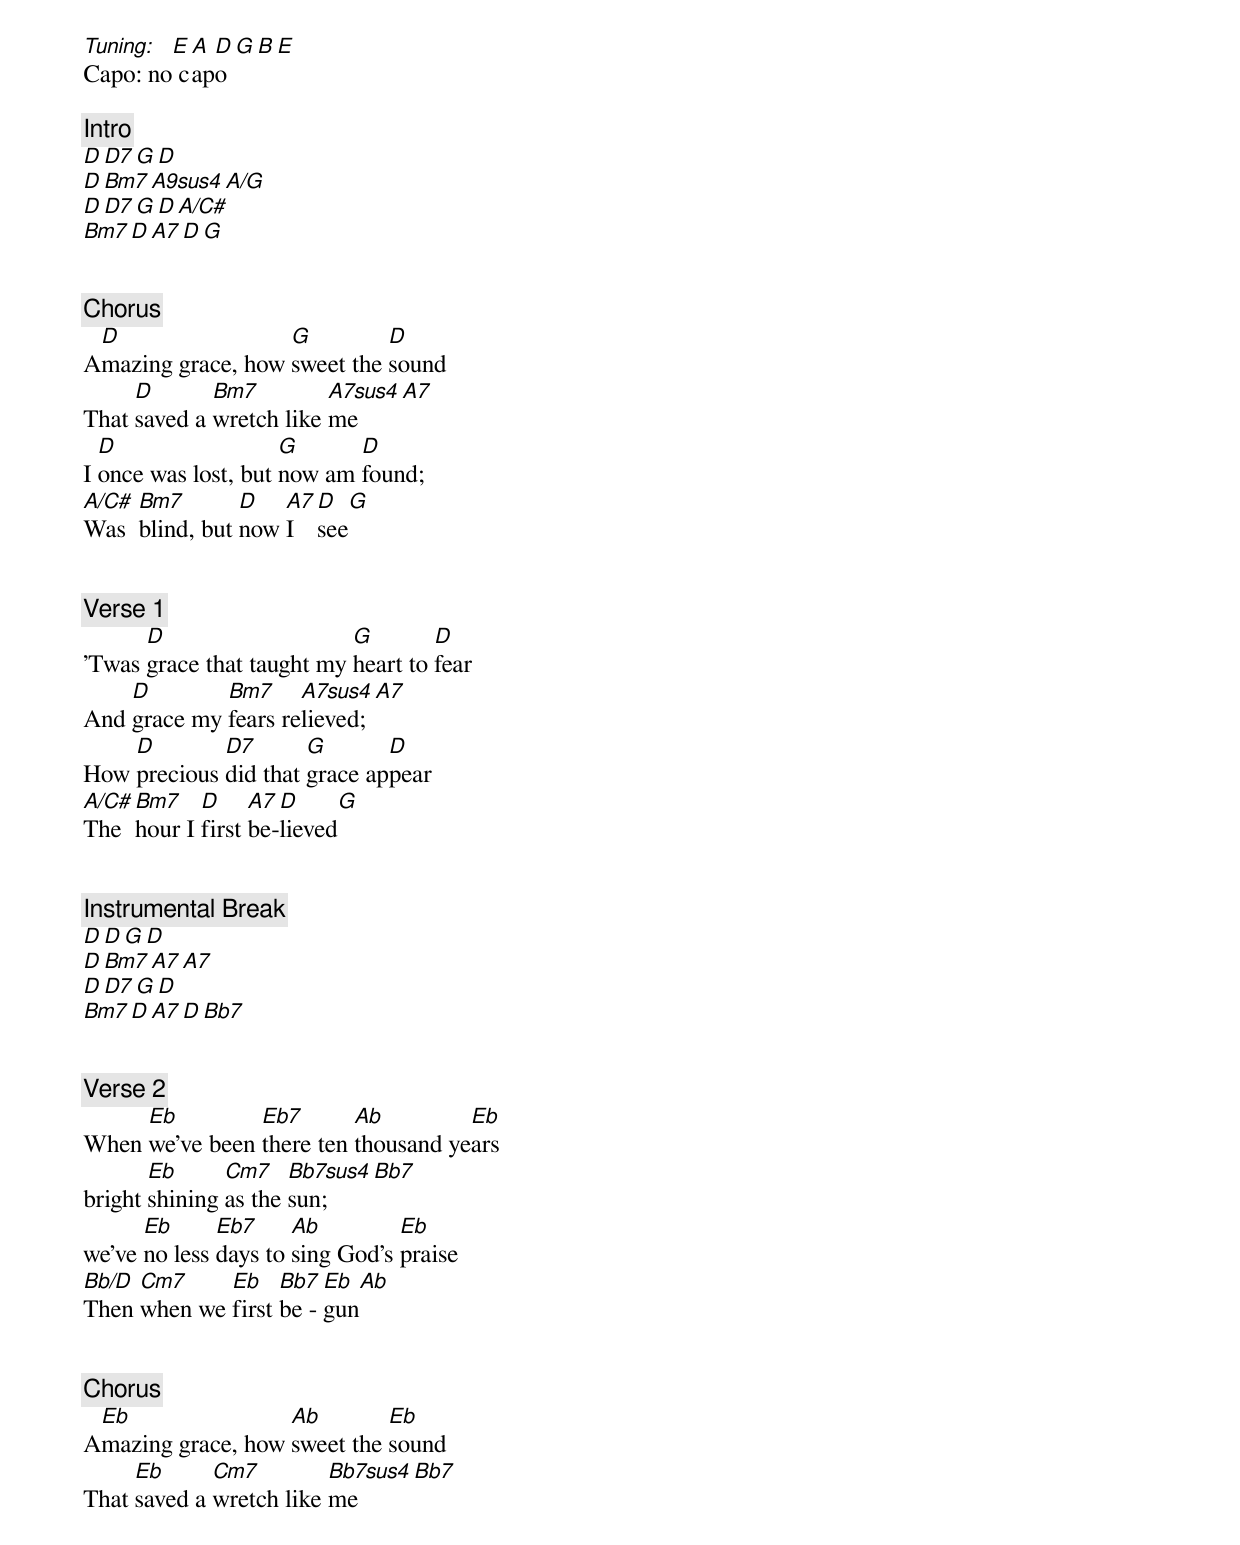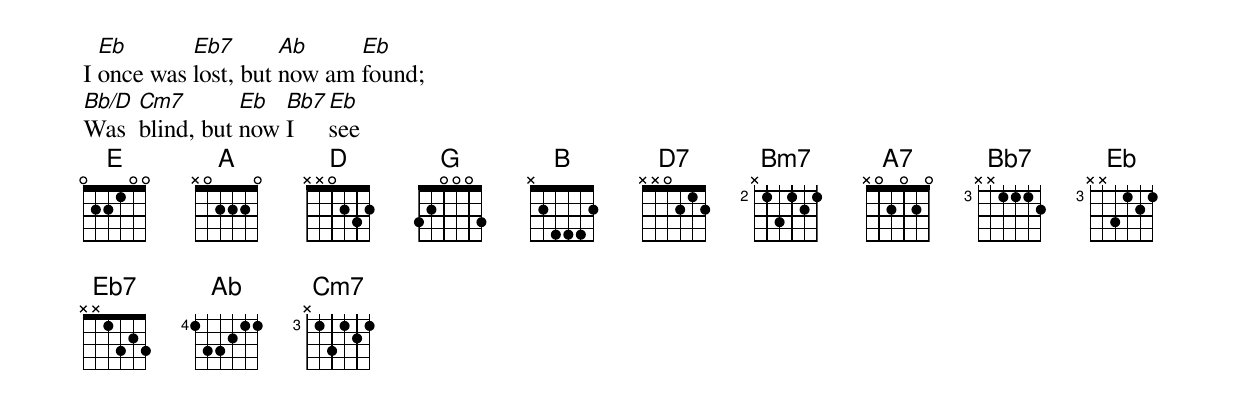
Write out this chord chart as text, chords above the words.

Tuning: E A D G B E
Capo: no capo

[Intro]
D   D7   G   D
D   Bm7  A9sus4  A/G
D   D7   G   D  A/C#
Bm7   D  A7 D   G


[Chorus]
 D                 G         D
Amazing grace, how sweet the sound
     D       Bm7         A7sus4  A7
That saved a wretch like me
  D                  G      D
I once was lost, but now am found;
A/C# Bm7        D   A7 D    G
Was  blind, but now I  see


[Verse 1]
      D                    G        D
'Twas grace that taught my heart to fear
    D        Bm7     A7sus4  A7
And grace my fears relieved;
    D        D7       G       D
How precious did that grace appear
A/C# Bm7    D     A7 D      G
The  hour I first be-lieved


[Instrumental Break]
D   D    G   D
D   Bm7  A7  A7
D   D7   G   D
Bm7   D  A7 D   Bb7


[Verse 2]
     Eb         Eb7       Ab         Eb
When we've been there ten thousand years
       Eb      Cm7    Bb7sus4  Bb7
bright shining as the sun;
      Eb      Eb7     Ab         Eb
we've no less days to sing God's praise
Bb/D Cm7     Eb    Bb7  Eb   Ab
Then when we first be - gun


[Chorus]
 Eb                Ab        Eb
Amazing grace, how sweet the sound
     Eb      Cm7         Bb7sus4  Bb7
That saved a wretch like me
  Eb       Eb7       Ab     Eb
I once was lost, but now am found;
Bb/D Cm7        Eb  Bb7 Eb
Was  blind, but now I   see
